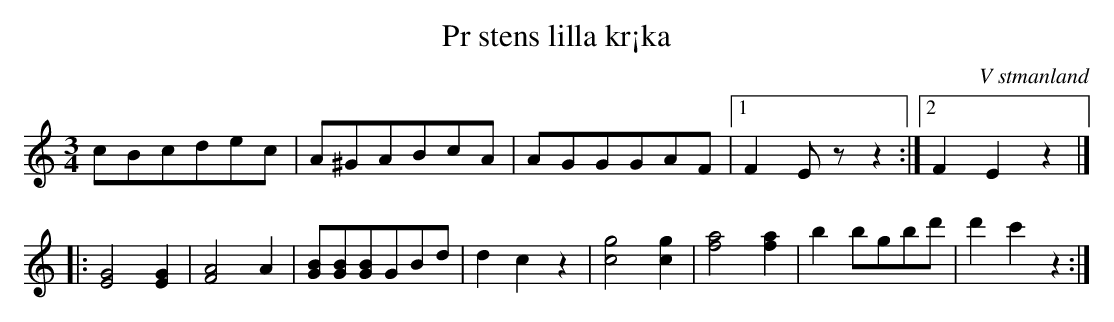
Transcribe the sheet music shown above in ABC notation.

X:1
T:Pr stens lilla kr¡ka
O:V stmanland
M:3/4
L:1/8
K:C
cBcdec | A^GABcA | AGGGAF |1 F2Ez z2 :|2 F2E2 z2 |]
|: [GE]4 [GE]2 | [AF]4 A2 | [BG][BG][BG]GBd | d2 c2 z2 | [gc]4 [gc]2 | [af]4 [af]2 | b2 bgbd' | d'2 c'2  z2 :|
